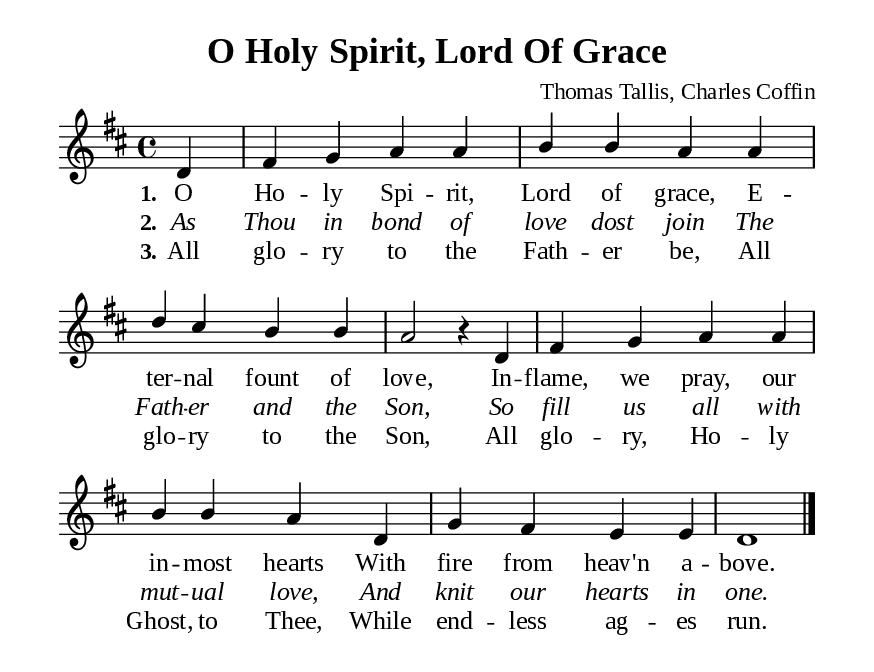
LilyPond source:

\version "2.18.2"

\header {
  title = "O Holy Spirit, Lord Of Grace"
  composer = "Thomas Tallis, Charles Coffin"
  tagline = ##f
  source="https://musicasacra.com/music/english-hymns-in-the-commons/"
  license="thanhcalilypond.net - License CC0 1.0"
}

global= {
  \key d \major
  \time 4/4
  \override Score.BarNumber.break-visibility = ##(#f #f #f)
  \override Lyrics.LyricSpace.minimum-distance = #3.0
}

\paper {
  #(set-paper-size "a5")
  top-margin = 10\mm
  bottom-marign = 10\mm
  left-margin = 10\mm
  right-margin = 10\mm
  indent = #0
  #(define fonts
	 (make-pango-font-tree "Liberation Serif"
	 		       "Liberation Serif"
			       "Liberation Serif"
			       (/ 20 20)))
  system-system-spacing = #'((basic-distance . 3) (padding . 3))
}

printItalic = \with {
  \override LyricText.font-shape = #'italic
}

% Verse music
musicVerseSoprano = \relative c' {
                    \partial 4 d4 |
  %{	01	%} fis g a a |
  %{	02	%} b b a a |
  %{	03	%} d cis b b |
  %{	04	%} a2 r4 d, |
  %{	05	%} fis g a a |
  %{	06	%} b b a d, |
  %{	07	%} g fis e e |
  %{	08	%} d1 \bar "|."
}

% Verse lyrics
verseOne = \lyricmode {
  \set stanza = #"1."
  O Ho -- ly Spi -- rit, Lord of grace,
  E -- ter -- nal fount of love,
  In -- flame, we pray, our in -- most hearts
  With fire from heav'n a -- bove.
}

verseTwo = \lyricmode {
  \set stanza = #"2."
  As Thou in bond of love dost join
  The Fath -- er and the Son,
  So fill us all with mut -- ual love,
  And knit our hearts in one.
}

verseThree = \lyricmode {
  \set stanza = #"3."
  All glo -- ry to the Fath -- er be,
  All glo -- ry to the Son,
  All glo -- ry, Ho -- ly Ghost, to Thee,
  While end -- less ag -- es run.
}

% Layout
\score {
    \new ChoirStaff <<
      \new Staff <<
        \clef "treble"
        \new Voice = "sopranos" { \global \stemUp \slurUp \musicVerseSoprano }
      >>
      \new Lyrics \lyricsto sopranos \verseOne
      \new Lyrics \printItalic \lyricsto sopranos \verseTwo
      \new Lyrics \lyricsto sopranos \verseThree
    >>
}
